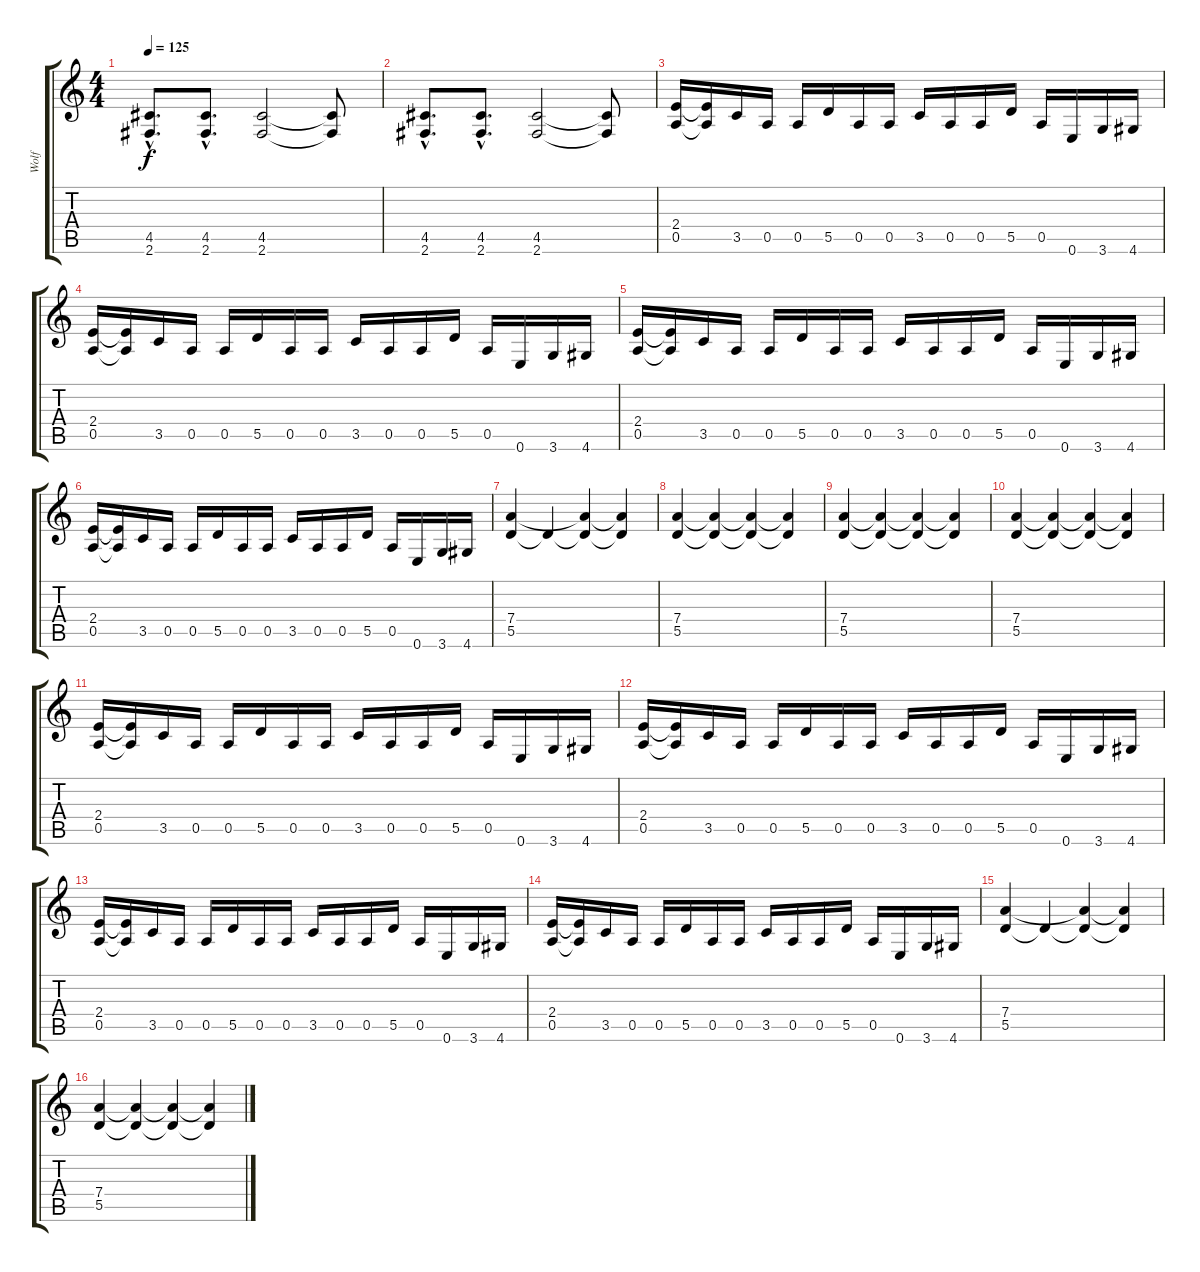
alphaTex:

\track ("Wolf " "Wolf ") {instrument distortionguitar}
\staff {score tabs}
\tuning (E4 B3 G3 D3 A2 E2) {hide}
\ts (4 4)
\tempo 125
\clef g2
\ks c
(4.5{hac} 2.6{hac}).8{d dy f} (4.5{hac} 2.6{hac}).8{d} (4.5 2.6).2 (4.5{t} 2.6{t}).8 |
(4.5{hac} 2.6{hac}).8{d} (4.5{hac} 2.6{hac}).8{d} (4.5 2.6).2 (4.5{t} 2.6{t}).8 |
(2.4 0.5).16 (2.4{t} 0.5{t}).16 3.5.16 0.5.16 0.5.16 5.5.16 0.5.16 0.5.16 3.5.16 0.5.16 0.5.16 5.5.16 0.5.16 0.6.16 3.6.16 4.6.16 |
(2.4 0.5).16 (2.4{t} 0.5{t}).16 3.5.16 0.5.16 0.5.16 5.5.16 0.5.16 0.5.16 3.5.16 0.5.16 0.5.16 5.5.16 0.5.16 0.6.16 3.6.16 4.6.16 |
(2.4 0.5).16 (2.4{t} 0.5{t}).16 3.5.16 0.5.16 0.5.16 5.5.16 0.5.16 0.5.16 3.5.16 0.5.16 0.5.16 5.5.16 0.5.16 0.6.16 3.6.16 4.6.16 |
(2.4 0.5).16 (2.4{t} 0.5{t}).16 3.5.16 0.5.16 0.5.16 5.5.16 0.5.16 0.5.16 3.5.16 0.5.16 0.5.16 5.5.16 0.5.16 0.6.16 3.6.16 4.6.16 |
(7.4 5.5).4 5.5{t}.4 (7.4{t} 5.5{t}).4 (7.4{t} 5.5{t}).4 |
(7.4 5.5).4 (7.4{t} 5.5{t}).4 (7.4{t} 5.5{t}).4 (7.4{t} 5.5{t}).4 |
(7.4 5.5).4 (7.4{t} 5.5{t}).4 (7.4{t} 5.5{t}).4 (7.4{t} 5.5{t}).4 |
(7.4 5.5).4 (7.4{t} 5.5{t}).4 (7.4{t} 5.5{t}).4 (7.4{t} 5.5{t}).4 |
(2.4 0.5).16 (2.4{t} 0.5{t}).16 3.5.16 0.5.16 0.5.16 5.5.16 0.5.16 0.5.16 3.5.16 0.5.16 0.5.16 5.5.16 0.5.16 0.6.16 3.6.16 4.6.16 |
(2.4 0.5).16 (2.4{t} 0.5{t}).16 3.5.16 0.5.16 0.5.16 5.5.16 0.5.16 0.5.16 3.5.16 0.5.16 0.5.16 5.5.16 0.5.16 0.6.16 3.6.16 4.6.16 |
(2.4 0.5).16 (2.4{t} 0.5{t}).16 3.5.16 0.5.16 0.5.16 5.5.16 0.5.16 0.5.16 3.5.16 0.5.16 0.5.16 5.5.16 0.5.16 0.6.16 3.6.16 4.6.16 |
(2.4 0.5).16 (2.4{t} 0.5{t}).16 3.5.16 0.5.16 0.5.16 5.5.16 0.5.16 0.5.16 3.5.16 0.5.16 0.5.16 5.5.16 0.5.16 0.6.16 3.6.16 4.6.16 |
(7.4 5.5).4{volume 10} 5.5{t}.4 (7.4{t} 5.5{t}).4 (7.4{t} 5.5{t}).4 |
(7.4 5.5).4 (7.4{t} 5.5{t}).4 (7.4{t} 5.5{t}).4 (7.4{t} 5.5{t}).4
